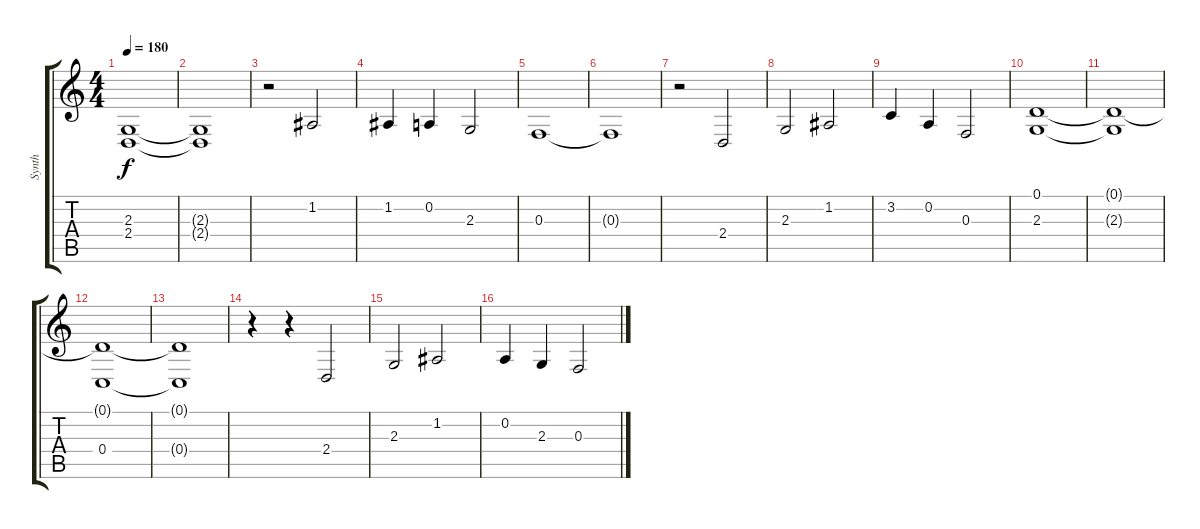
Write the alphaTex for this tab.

\track ("Synth" "Synth") {instrument stringensemble1}
\staff {score tabs}
\tuning (D4 A3 F3 C3 G2 D2) {hide}
\ts (4 4)
\tempo 180
\clef g2
\ks c
(2.3 2.4).1{dy f} |
(2.3{t} 2.4{t}).1 |
r.2 1.2.2 |
1.2.4 0.2.4 2.3.2 |
0.3.1 |
0.3{t}.1 |
r.2 2.4.2 |
2.3.2 1.2.2 |
3.2.4 0.2.4 0.3.2 |
(0.1 2.3).1 |
(0.1{t} 2.3{t}).1 |
(0.1{t} 0.4).1 |
(0.1{t} 0.4{t}).1 |
r.4 r.4 2.4.2 |
2.3.2 1.2.2 |
0.2.4 2.3.4 0.3.2
